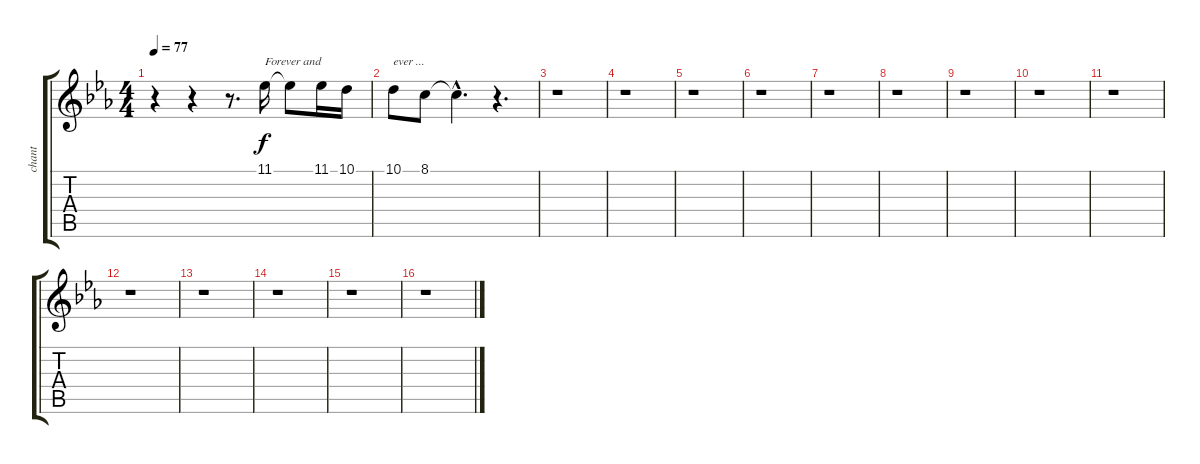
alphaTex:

\track ("chant" "chant") {instrument lead6voice}
\staff {score tabs}
\tuning (E4 B3 G3 D3 A2 E2) {hide}
\ts (4 4)
\tempo 77
\clef g2
\ks cminor
r.4{dy f} r.4 r.8{d} 11.1.16{txt "Forever and"} 11.1{t}.8 11.1.16 10.1.16 |
10.1.8{txt "ever ..."} 8.1.8 8.1{hac t}.4{d} r.4{d} |
r.1 |
r.1 |
r.1 |
r.1 |
r.1 |
r.1 |
r.1 |
r.1 |
r.1 |
r.1 |
r.1 |
r.1 |
r.1 |
r.1
